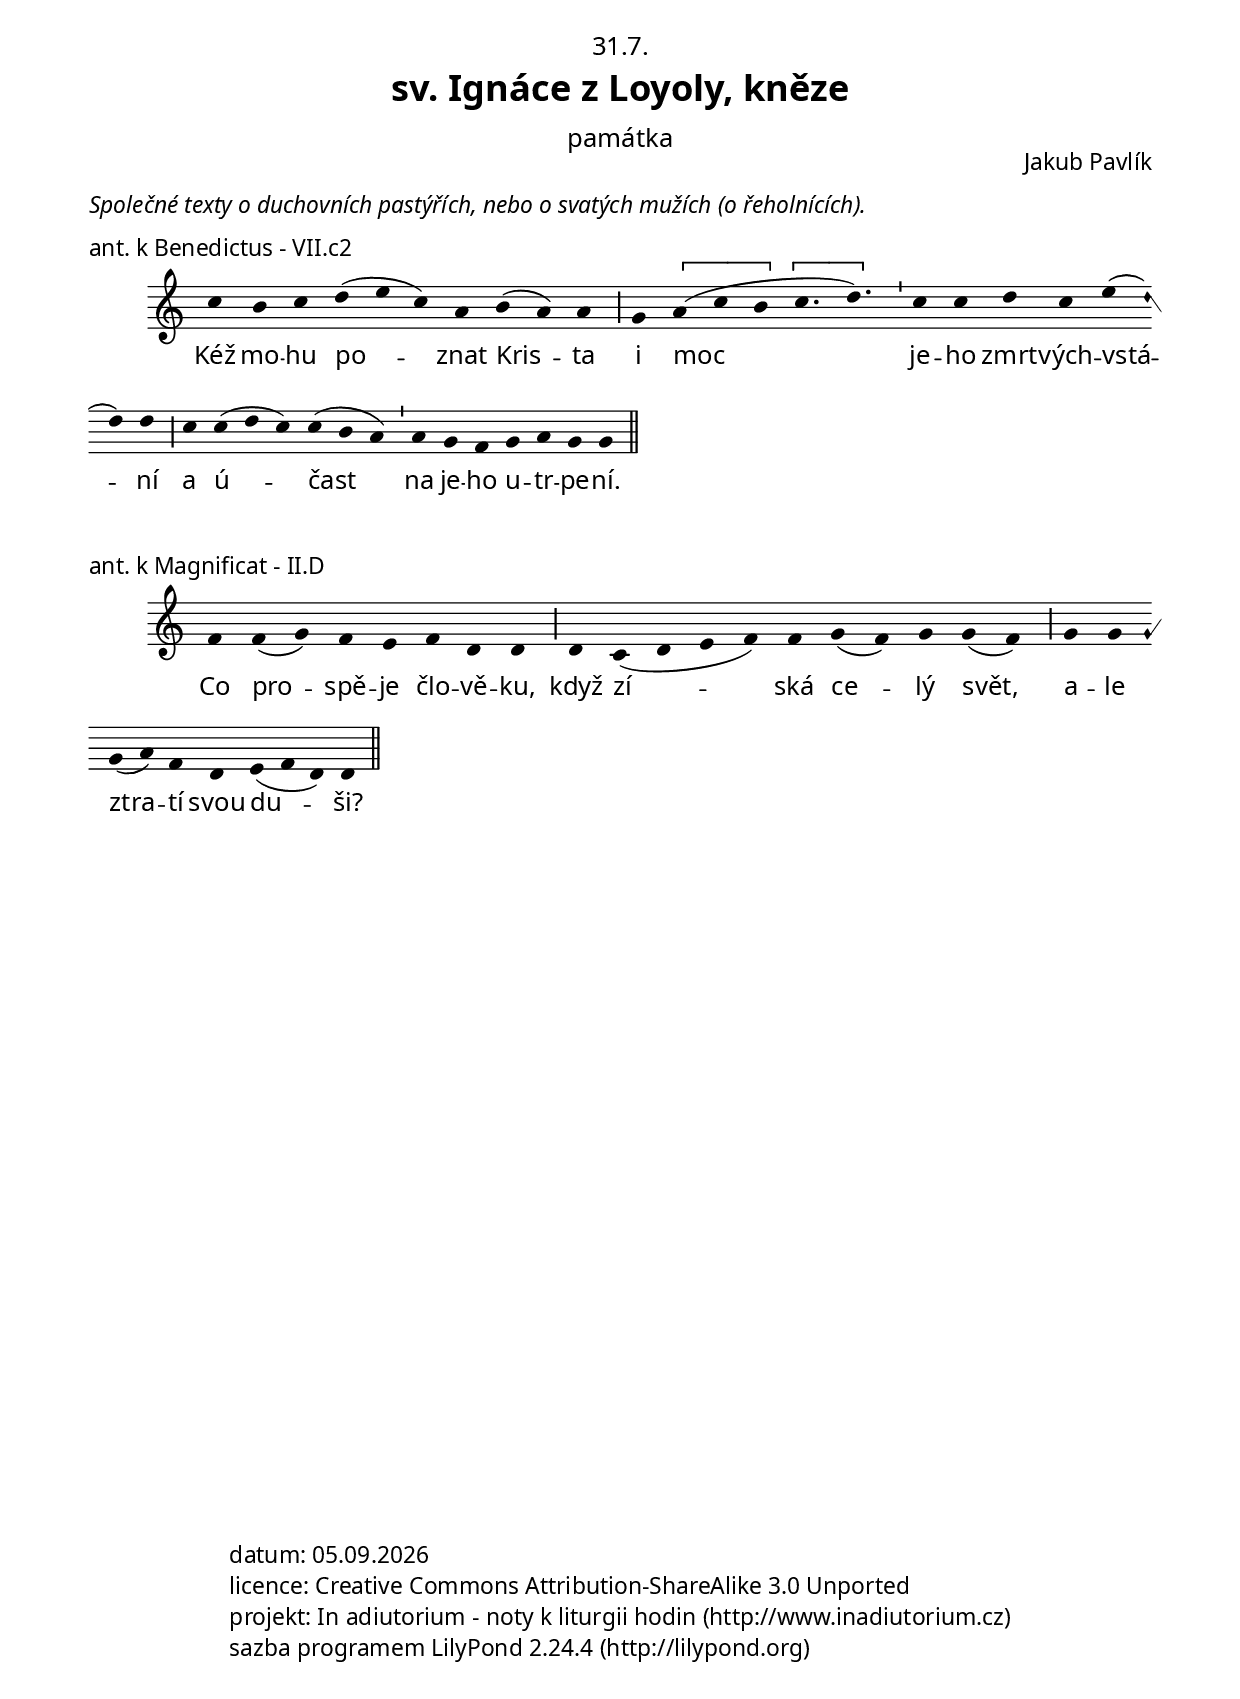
\version "2.17.17"

\include "../spolecne.ly"

\header {
  title = \markup\titleSvatek
            "sv. Ignáce z Loyoly, kněze"
            "památka"
            31.7.
  composer = "Jakub Pavlík"
}

\markup\communia #'(#:pastyr #:reholnik)

\score {
  \relative c'' {
    \choralniRezim
    c4 b c d( e c) a b( a) a \barMaior
    g \[ a( c b \] \[ c4. d) \] \barMin c4 c d c e( d) d \barMaior
    c c( d c) c( b a) \barMin a g f g a g g \barFinalis
  }
  \addlyrics {
    Kéž mo -- hu po -- znat Kris -- ta
    i moc je -- ho zmrt -- vých -- vstá -- ní
    a ú -- čast na je -- ho u -- tr -- pe -- ní.
  }
  \header {
    quid = "ant. k Benedictus"
    modus = "VII"
    differentia = "c2"
    psalmus = ""
    id = "aben"
    piece = \markup {\sestavTitulekBezZalmu}
  }
}

\score {
  \relative c' {
    \choralniRezim
    f4 f( g) f e f d d \barMaior
    d c( d e f) f g( f) g g( f) \barMaior
    g g g( a) f d e( f d) d \barFinalis
  }
  \addlyrics {
    Co pro -- spě -- je člo -- vě -- ku,
    když zí -- ská ce -- lý svět,
    a -- le ztra -- tí svou du -- ši?
  }
  \header {
    quid = "ant. k Magnificat"
    modus = "II"
    differentia = "D"
    psalmus = ""
    id = "amag"
    piece = \markup {\sestavTitulekBezZalmu}
  }
}